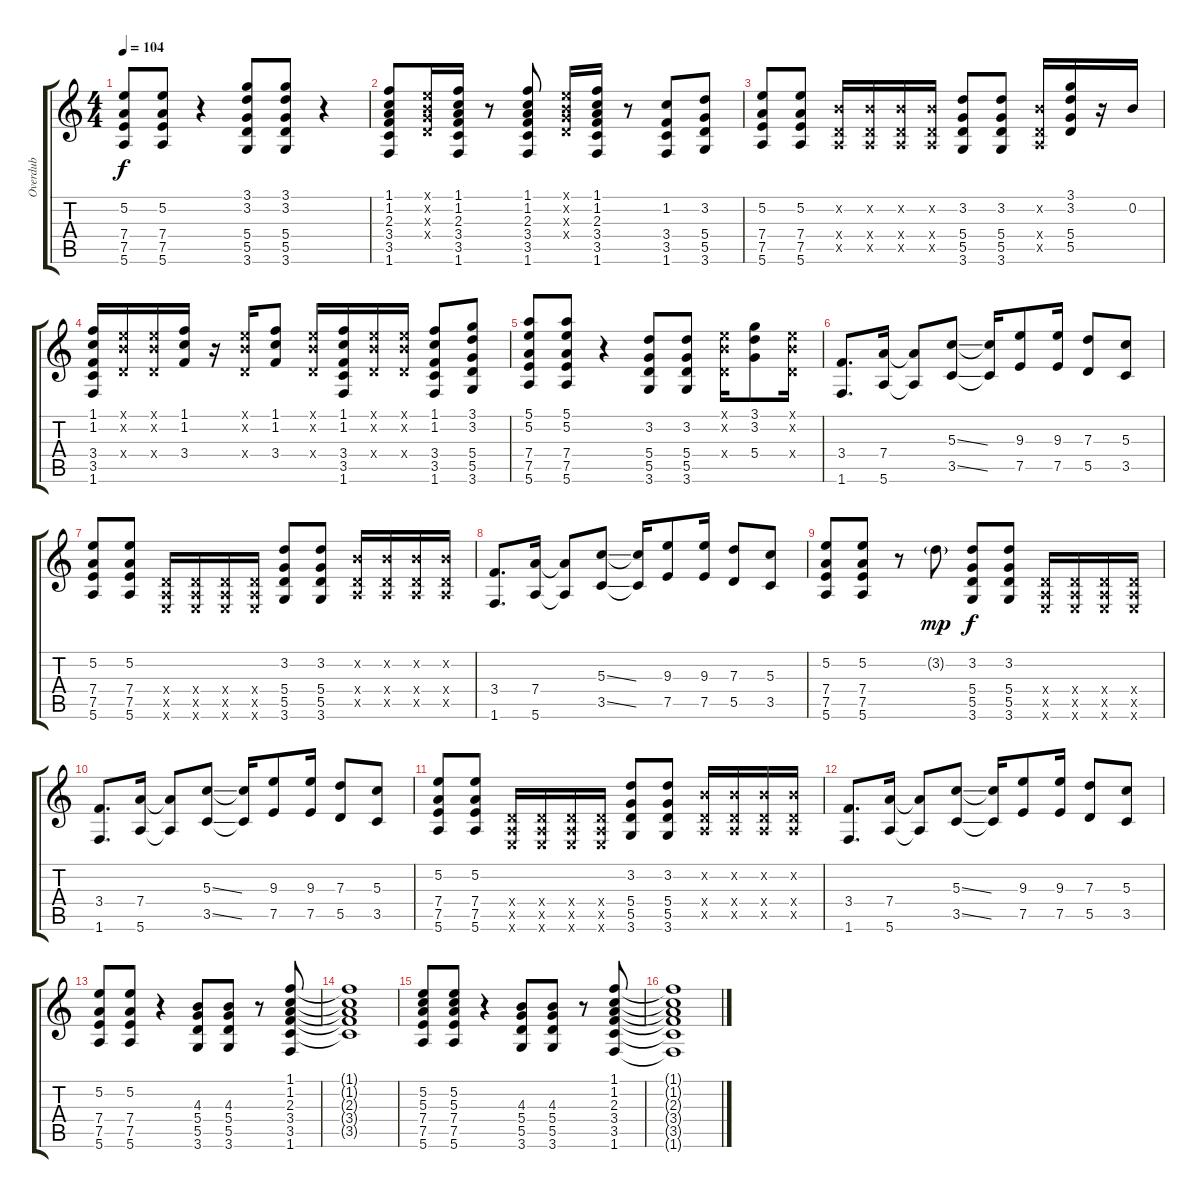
\track ("Overdub" "Overdub") {instrument fretlessbass}
\staff {score tabs}
\tuning (E4 B3 G3 D3 A2 E2) {hide}
\ts (4 4)
\tempo 104
\clef g2
\ks c
(5.2 7.4 7.5 5.6).8{dy f} (5.2 7.4 7.5 5.6).8 r.4 (3.1 3.2 5.4 5.5 3.6).8 (3.1 3.2 5.4 5.5 3.6).8 r.4 |
(1.1 1.2 2.3 3.4 3.5 1.6).8 (0.1{x} 0.2{x} 0.3{x} 0.4{x}).16 (1.1 1.2 2.3 3.4 3.5 1.6).16 r.8 (1.1 1.2 2.3 3.4 3.5 1.6).8 (0.1{x} 0.2{x} 0.3{x} 0.4{x}).16 (1.1 1.2 2.3 3.4 3.5 1.6).16 r.8 (1.2 3.4 3.5 1.6).8 (3.2 5.4 5.5 3.6).8 |
(5.2 7.4 7.5 5.6).8 (5.2 7.4 7.5 5.6).8 (0.2{x} 0.4{x} 0.5{x}).16 (0.2{x} 0.4{x} 0.5{x}).16 (0.2{x} 0.4{x} 0.5{x}).16 (0.2{x} 0.4{x} 0.5{x}).16 (3.2 5.4 5.5 3.6).8 (3.2 5.4 5.5 3.6).8 (0.2{x} 0.4{x} 0.5{x}).16 (3.1 3.2 5.4 5.5).16 r.16 0.2.16 |
(1.1 1.2 3.4 3.5 1.6).16 (0.1{x} 0.2{x} 0.4{x}).16 (0.1{x} 0.2{x} 0.4{x}).16 (1.1 1.2 3.4).16 r.16 (0.1{x} 0.2{x} 0.4{x}).16 (1.1 1.2 3.4).8 (0.1{x} 0.2{x} 0.4{x}).16 (1.1 1.2 3.4 3.5 1.6).16 (0.1{x} 0.2{x} 0.4{x}).16 (0.1{x} 0.2{x} 0.4{x}).16 (1.1 1.2 3.4 3.5 1.6).8 (3.1 3.2 5.4 5.5 3.6).8 |
(5.1 5.2 7.4 7.5 5.6).8 (5.1 5.2 7.4 7.5 5.6).8 r.4 (3.2 5.4 5.5 3.6).8 (3.2 5.4 5.5 3.6).8 (0.1{x} 0.2{x} 0.4{x}).16 (3.1 3.2 5.4).8 (0.1{x} 0.2{x} 0.4{x}).16 |
(3.4 1.6).8{d} (7.4 5.6).16 (7.4{t} 5.6{t}).8 (5.3{ss} 3.5{ss}).8 (5.3{t} 3.5{t}).16 (9.3 7.5).8 (9.3 7.5).16 (7.3 5.5).8 (5.3 3.5).8 |
(5.2 7.4 7.5 5.6).8 (5.2 7.4 7.5 5.6).8 (0.4{x} 0.5{x} 0.6{x}).16 (0.4{x} 0.5{x} 0.6{x}).16 (0.4{x} 0.5{x} 0.6{x}).16 (0.4{x} 0.5{x} 0.6{x}).16 (3.2 5.4 5.5 3.6).8 (3.2 5.4 5.5 3.6).8 (0.2{x} 0.4{x} 0.5{x}).16 (0.2{x} 0.4{x} 0.5{x}).16 (0.2{x} 0.4{x} 0.5{x}).16 (0.2{x} 0.4{x} 0.5{x}).16 |
(3.4 1.6).8{d} (7.4 5.6).16 (7.4{t} 5.6{t}).8 (5.3{ss} 3.5{ss}).8 (5.3{t} 3.5{t}).16 (9.3 7.5).8 (9.3 7.5).16 (7.3 5.5).8 (5.3 3.5).8 |
(5.2 7.4 7.5 5.6).8 (5.2 7.4 7.5 5.6).8 r.8 3.2{g}.8{dy mp} (3.2 5.4 5.5 3.6).8{dy f} (3.2 5.4 5.5 3.6).8 (0.4{x} 0.5{x} 0.6{x}).16 (0.4{x} 0.5{x} 0.6{x}).16 (0.4{x} 0.5{x} 0.6{x}).16 (0.4{x} 0.5{x} 0.6{x}).16 |
(3.4 1.6).8{d} (7.4 5.6).16 (7.4{t} 5.6{t}).8 (5.3{ss} 3.5{ss}).8 (5.3{t} 3.5{t}).16 (9.3 7.5).8 (9.3 7.5).16 (7.3 5.5).8 (5.3 3.5).8 |
(5.2 7.4 7.5 5.6).8 (5.2 7.4 7.5 5.6).8 (0.4{x} 0.5{x} 0.6{x}).16 (0.4{x} 0.5{x} 0.6{x}).16 (0.4{x} 0.5{x} 0.6{x}).16 (0.4{x} 0.5{x} 0.6{x}).16 (3.2 5.4 5.5 3.6).8 (3.2 5.4 5.5 3.6).8 (0.2{x} 0.4{x} 0.5{x}).16 (0.2{x} 0.4{x} 0.5{x}).16 (0.2{x} 0.4{x} 0.5{x}).16 (0.2{x} 0.4{x} 0.5{x}).16 |
(3.4 1.6).8{d} (7.4 5.6).16 (7.4{t} 5.6{t}).8 (5.3{ss} 3.5{ss}).8 (5.3{t} 3.5{t}).16 (9.3 7.5).8 (9.3 7.5).16 (7.3 5.5).8 (5.3 3.5).8 |
(5.2 7.4 7.5 5.6).8 (5.2 7.4 7.5 5.6).8 r.4 (4.3 5.4 5.5 3.6).8 (4.3 5.4 5.5 3.6).8 r.8 (1.1 1.2 2.3 3.4 3.5 1.6).8 |
(1.1{t} 1.2{t} 2.3{t} 3.4{t} 3.5{t}).1 |
(5.2 5.3 7.4 7.5 5.6).8 (5.2 5.3 7.4 7.5 5.6).8 r.4 (4.3 5.4 5.5 3.6).8 (4.3 5.4 5.5 3.6).8 r.8 (1.1 1.2 2.3 3.4 3.5 1.6).8 |
(1.1{t} 1.2{t} 2.3{t} 3.4{t} 3.5{t} 1.6{t}).1
